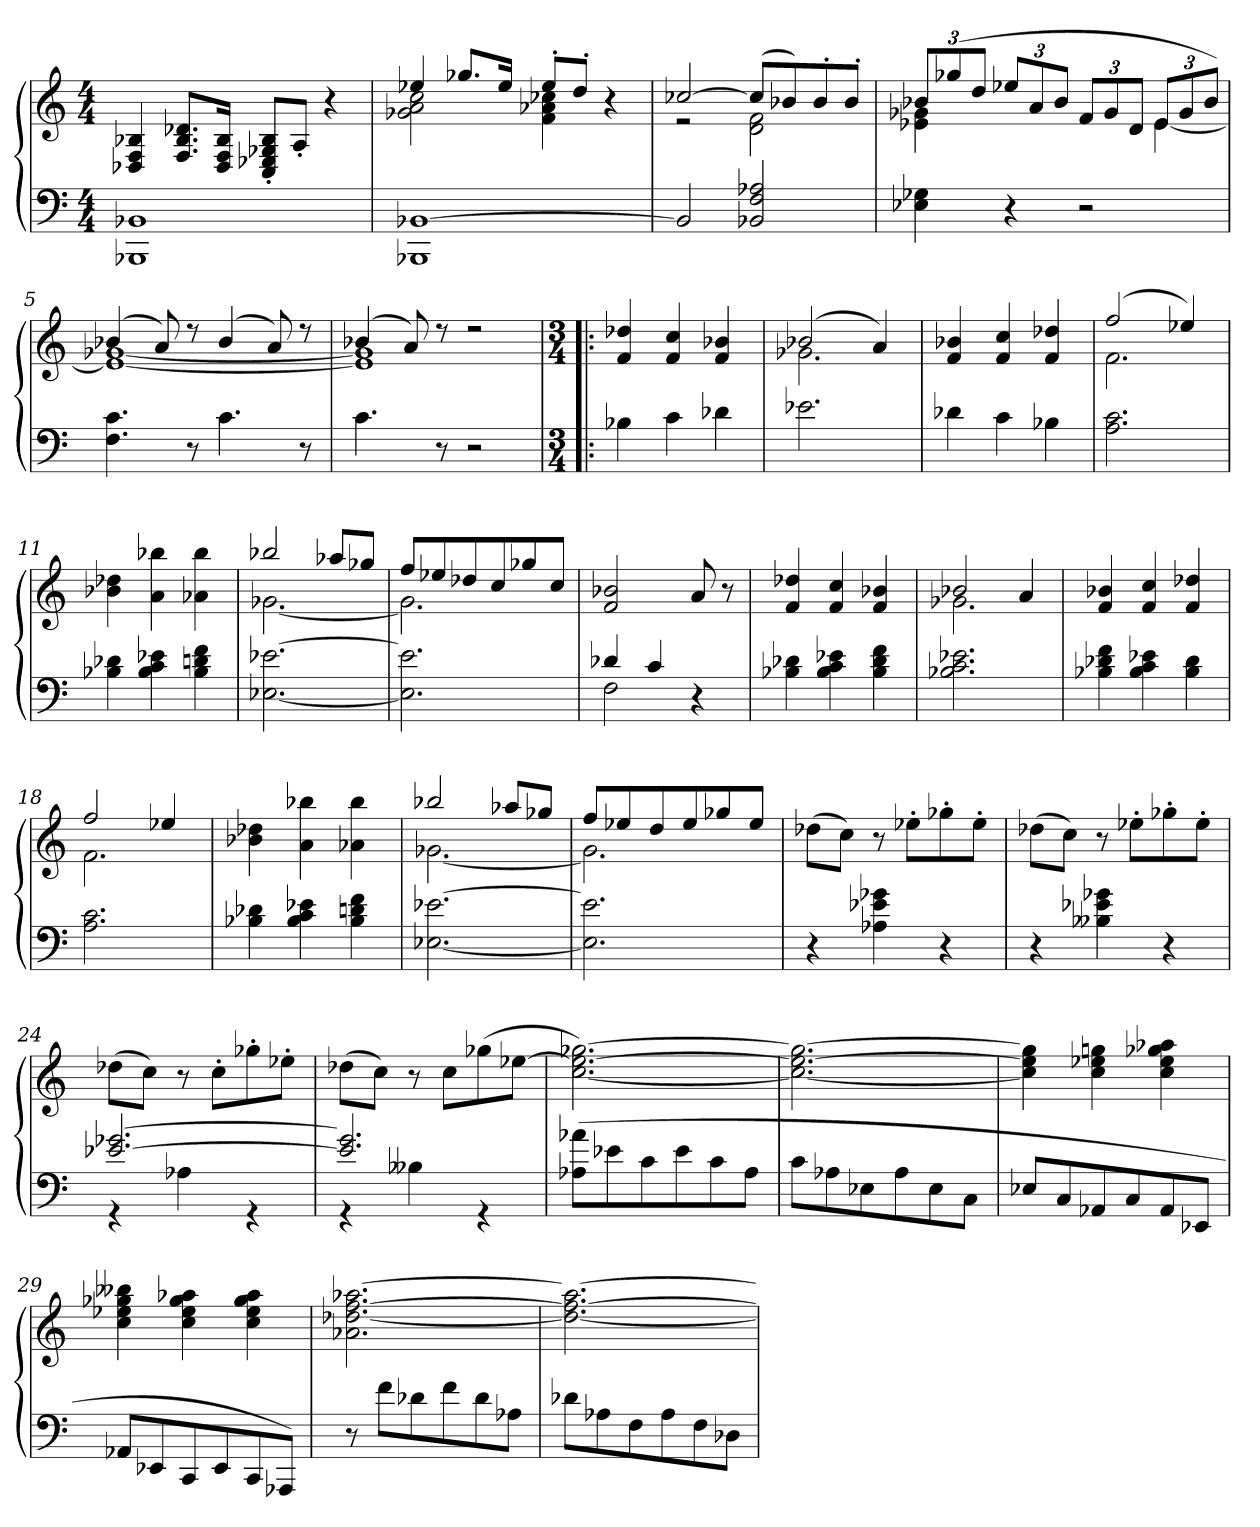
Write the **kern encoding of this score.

**kern	**kern
*part1	*part1
*staff2	*staff1
*clefF4	*clefG2
*k[]	*k[]
*M4/4	*M4/4
*MM40	*MM40
=1	=1
1BBB-X 1BB-X	4D-X/ 4F/ 4B-X/
.	8.F/ 8.B-/ 8.d-X/L
.	16D-/ 16F/ 16B-/Jk
.	8C'/ 8E-X'/ 8G-X'/ 8B-'/L
.	8A'/J
.	4r
=2	=2
*	*^
1BBB-X [1BB-X	4ee-X/	2g-X\ 2a\ 2cc\
.	8.gg-X/L	.
.	16ee-/Jk	.
.	8ee-'/L	4f\ 4a-X\ 4cc-X\
.	8dd'/J	.
.	4r	4ryy
=3	=3	=3
2BB-/]	[2cc-X/	2r
2BB-X/ 2F/ 2A-X/	(8cc-/L]	2d\ 2f\
.	8b-X/)	.
.	8b-'/	.
.	8b-'/J	.
=4	=4	=4
4E-X\ 4G-X\	12b-X/L	4e-X\ 4g-X\
.	(12gg-X/	.
.	12dd/J	.
4r	12ee-X/L	2ryy
.	12a/	.
.	12b-/J	.
2r	12f/L	.
.	12g-/	.
.	12d/J	.
.	12e-/L	[4e-\
.	12g-/	.
.	12b-/J)	.
=5	=5	=5
4.F\ 4.c\	(4b-X/	1e-_ [1g-X
.	8a/)	.
8r	8r	.
4.c\	(4b-/	.
.	8a/)	.
8r	8r	.
=6	=6	=6
4.c\	(4b-X/	1e-] 1g-]
.	8a/)	.
8r	8r	.
2r	2r	.
*	*v	*v
=7!|:	=7!|:
*M3/4	*M3/4
*	*MM120
4B-X\	4f/ 4dd-X/
4c\	4f/ 4cc/
4d-X\	4f/ 4b-X/
=8	=8
*	*^
2.e-X\	(2b-X/	2.g-X\
.	4a/)	.
*	*v	*v
=9	=9
4d-X\	4f/ 4b-X/
4c\	4f/ 4cc/
4B-X\	4f/ 4dd-X/
=10	=10
*	*^
2.A\ 2.c\	(2ff/	2.f\
.	4ee-X/)	.
*	*v	*v
=11	=11
4B-X\ 4d-X\	4b-X\ 4dd-X\
4B-\ 4c\ 4e-X\	4a\ 4bb-X\
4B-\ 4dn\ 4f\	4a-X\ 4bb-\
=12	=12
*	*^
[2.E-X\ [2.e-X\	2bb-X/	[2.g-X\
.	8aa-X/L	.
.	8gg-X/J	.
=13	=13	=13
2.E-]\ 2.e-]\	8ff/L	2.g-\]
.	8ee-X/	.
.	8dd-X/	.
.	8cc/	.
.	8gg-X/	.
.	8cc/J	.
*	*v	*v
=14	=14
*^	*
4d-X/	2F\	2f/ 2b-X/
4c/	.	.
4r	4ryy	8a/
.	.	8r
*v	*v	*
=15	=15
4B-X\ 4d-X\	4f/ 4dd-X/
4B-\ 4c\ 4e-X\	4f/ 4cc/
4B-\ 4d-\ 4f\	4f/ 4b-X/
=16	=16
*	*^
2.B-X\ 2.c\ 2.e-X\	2b-X/	2.g-X\
.	4a/	.
*	*v	*v
=17	=17
4B-X\ 4d-X\ 4f\	4f/ 4b-X/
4B-\ 4c\ 4e-X\	4f/ 4cc/
4B-\ 4d-\	4f/ 4dd-X/
=18	=18
*	*^
2.A\ 2.c\	2ff/	2.f\
.	4ee-X/	.
*	*v	*v
=19	=19
4B-X\ 4d-X\	4b-X\ 4dd-X\
4B-\ 4c\ 4e-X\	4a\ 4bb-X\
4B-\ 4dn\ 4f\	4a-X\ 4bb-\
=20	=20
*	*^
[2.E-X\ [2.e-X\	2bb-X/	[2.g-X\
.	8aa-X/L	.
.	8gg-X/J	.
=21	=21	=21
2.E-]\ 2.e-]\	8ff/L	2.g-\]
.	8ee-X/	.
.	8dd/	.
.	8ee-/	.
.	8gg-X/	.
.	8ee-/J	.
*	*v	*v
=22	=22
4r	(8dd-X\L
.	8cc\J)
4A-X\ 4e-X\ 4g-X\	8r
.	8ee-X'\L
4r	8gg-X'\
.	8ee-'\J
=23	=23
4r	(8dd-X\L
.	8cc\J)
4B--X\ 4e-X\ 4g-X\	8r
.	8ee-X'\L
4r	8gg-X'\
.	8ee-'\J
=24	=24
*^	*
[2.e-X/ [2.g-X/	4r	(8dd-X\L
.	.	8cc\J)
.	4A-X\	8r
.	.	8cc'\L
.	4r	8gg-X'\
.	.	8ee-X'\J
=25	=25	=25
2.e-]/ 2.g-]/	4r	(8dd-X\L
.	.	8cc\J)
.	4B--X\	8r
.	.	8cc\L
.	4r	(8gg-X\
.	.	[8ee-X\J
*v	*v	*
=26	=26
(8A-X\ 8a-X\L	[2.cc\ 2.ee-_\ [2.gg-X\)
8e-X\	.
8c\	.
8e-\	.
8c\	.
8A-\J	.
=27	=27
8c\L	2.cc_\ 2.ee-_\ 2.gg-_\
8A-X\	.
8E-X\	.
8A-\	.
8E-\	.
8C\J	.
=28	=28
8E-X/L	4cc]\ 4ee-]\ 4gg-]\
8C/	.
8AA-X/	4cc\ 4ee-X\ 4ggn\
8C/	.
8AA-/	4cc\ 4ee-\ 4gg-X\ 4aa-X\
8EE-X/J	.
=29	=29
8AA-X/L	4cc\ 4ee-X\ 4gg-X\ 4bb--X\
8EE-X/	.
8CC/	4cc\ 4ee-\ 4gg-\ 4aa-X\
8EE-/	.
8CC/	4cc\ 4ee-\ 4gg-\ 4aa-\
8AAA-X/J)	.
=30	=30
8r	2.a-X\ [2.dd-X\ [2.ff\ [2.aa-X\
8f\L	.
8d-X\	.
8f\	.
8d-\	.
8A-X\J	.
=31	=31
8d-X\L	2.dd-_\ 2.ff_\ 2.aa-_\
8A-X\	.
8F\	.
8A-\	.
8F\	.
8D-X\J	.
=	=
*-	*-
